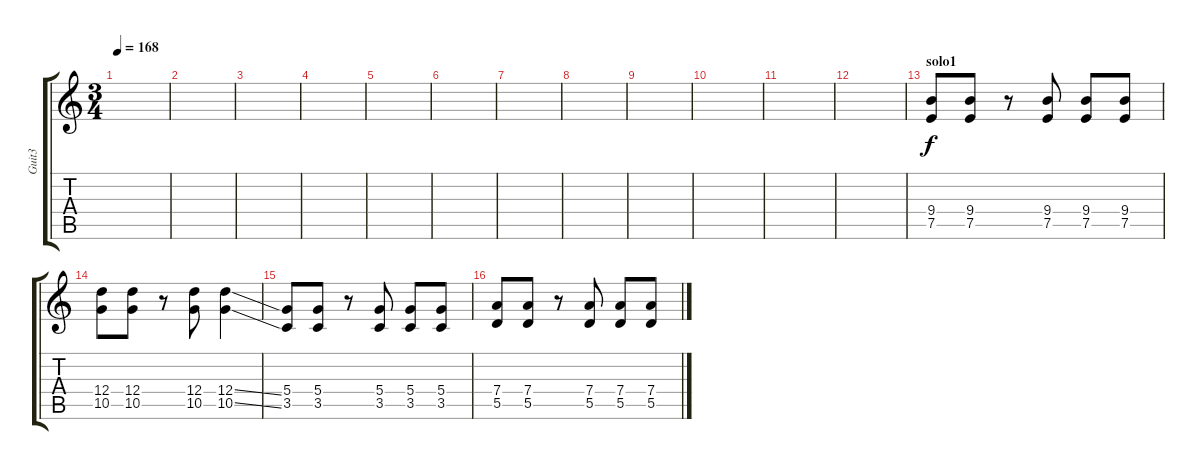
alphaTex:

\track ("Guit3" "Guit3") {instrument overdrivenguitar}
\staff {score tabs}
\tuning (E4 B3 G3 D3 A2 E2) {hide}
\ts (3 4)
\tempo 168
\clef g2
\ks c
|
|
|
|
|
|
|
|
|
|
|
|
\section ("" "solo1")
(9.4 7.5).8{volume 11 instrument overdrivenguitar} (9.4 7.5).8 r.8 (9.4 7.5).8 (9.4 7.5).8 (9.4 7.5).8 |
(12.4 10.5).8 (12.4 10.5).8 r.8 (12.4 10.5).8 (12.4{ss} 10.5{ss}).4 |
(5.4 3.5).8 (5.4 3.5).8 r.8 (5.4 3.5).8 (5.4 3.5).8 (5.4 3.5).8 |
(7.4 5.5).8 (7.4 5.5).8 r.8 (7.4 5.5).8 (7.4 5.5).8 (7.4 5.5).8
